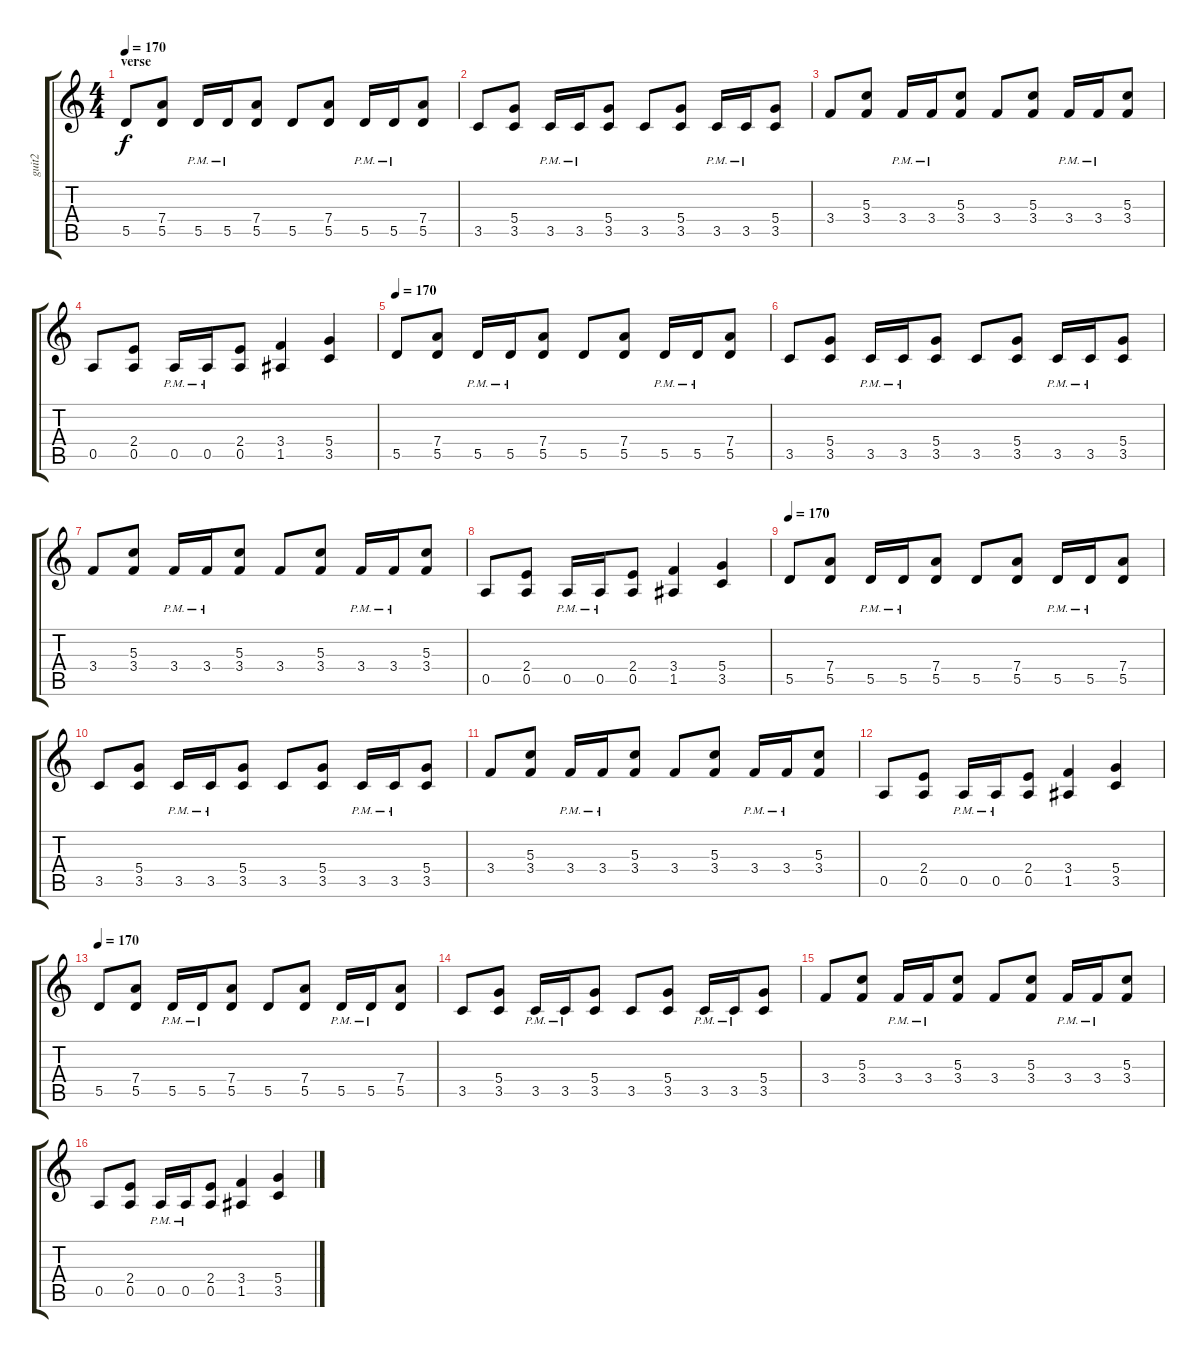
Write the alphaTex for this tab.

\track ("guit2" "guit2") {instrument distortionguitar}
\staff {score tabs}
\tuning (E4 B3 G3 D3 A2 D2) {hide}
\ts (4 4)
\section ("" "verse")
\tempo 170
\clef g2
\ks c
5.5.8{dy f} (7.4 5.5).8 5.5{pm}.16 5.5{pm}.16 (7.4 5.5).8 5.5.8 (7.4 5.5).8 5.5{pm}.16 5.5{pm}.16 (7.4 5.5).8 |
3.5.8 (5.4 3.5).8 3.5{pm}.16 3.5{pm}.16 (5.4 3.5).8 3.5.8 (5.4 3.5).8 3.5{pm}.16 3.5{pm}.16 (5.4 3.5).8 |
3.4.8 (5.3 3.4).8 3.4{pm}.16 3.4{pm}.16 (5.3 3.4).8 3.4.8 (5.3 3.4).8 3.4{pm}.16 3.4{pm}.16 (5.3 3.4).8 |
0.5.8 (2.4 0.5).8 0.5{pm}.16 0.5{pm}.16 (2.4 0.5).8 (3.4 1.5).4 (5.4 3.5).4 |
\tempo 170
5.5.8 (7.4 5.5).8 5.5{pm}.16 5.5{pm}.16 (7.4 5.5).8 5.5.8 (7.4 5.5).8 5.5{pm}.16 5.5{pm}.16 (7.4 5.5).8 |
3.5.8 (5.4 3.5).8 3.5{pm}.16 3.5{pm}.16 (5.4 3.5).8 3.5.8 (5.4 3.5).8 3.5{pm}.16 3.5{pm}.16 (5.4 3.5).8 |
3.4.8 (5.3 3.4).8 3.4{pm}.16 3.4{pm}.16 (5.3 3.4).8 3.4.8 (5.3 3.4).8 3.4{pm}.16 3.4{pm}.16 (5.3 3.4).8 |
0.5.8 (2.4 0.5).8 0.5{pm}.16 0.5{pm}.16 (2.4 0.5).8 (3.4 1.5).4 (5.4 3.5).4 |
\tempo 170
5.5.8 (7.4 5.5).8 5.5{pm}.16 5.5{pm}.16 (7.4 5.5).8 5.5.8 (7.4 5.5).8 5.5{pm}.16 5.5{pm}.16 (7.4 5.5).8 |
3.5.8 (5.4 3.5).8 3.5{pm}.16 3.5{pm}.16 (5.4 3.5).8 3.5.8 (5.4 3.5).8 3.5{pm}.16 3.5{pm}.16 (5.4 3.5).8 |
3.4.8 (5.3 3.4).8 3.4{pm}.16 3.4{pm}.16 (5.3 3.4).8 3.4.8 (5.3 3.4).8 3.4{pm}.16 3.4{pm}.16 (5.3 3.4).8 |
0.5.8 (2.4 0.5).8 0.5{pm}.16 0.5{pm}.16 (2.4 0.5).8 (3.4 1.5).4 (5.4 3.5).4 |
\tempo 170
5.5.8 (7.4 5.5).8 5.5{pm}.16 5.5{pm}.16 (7.4 5.5).8 5.5.8 (7.4 5.5).8 5.5{pm}.16 5.5{pm}.16 (7.4 5.5).8 |
3.5.8 (5.4 3.5).8 3.5{pm}.16 3.5{pm}.16 (5.4 3.5).8 3.5.8 (5.4 3.5).8 3.5{pm}.16 3.5{pm}.16 (5.4 3.5).8 |
3.4.8 (5.3 3.4).8 3.4{pm}.16 3.4{pm}.16 (5.3 3.4).8 3.4.8 (5.3 3.4).8 3.4{pm}.16 3.4{pm}.16 (5.3 3.4).8 |
0.5.8 (2.4 0.5).8 0.5{pm}.16 0.5{pm}.16 (2.4 0.5).8 (3.4 1.5).4 (5.4 3.5).4
